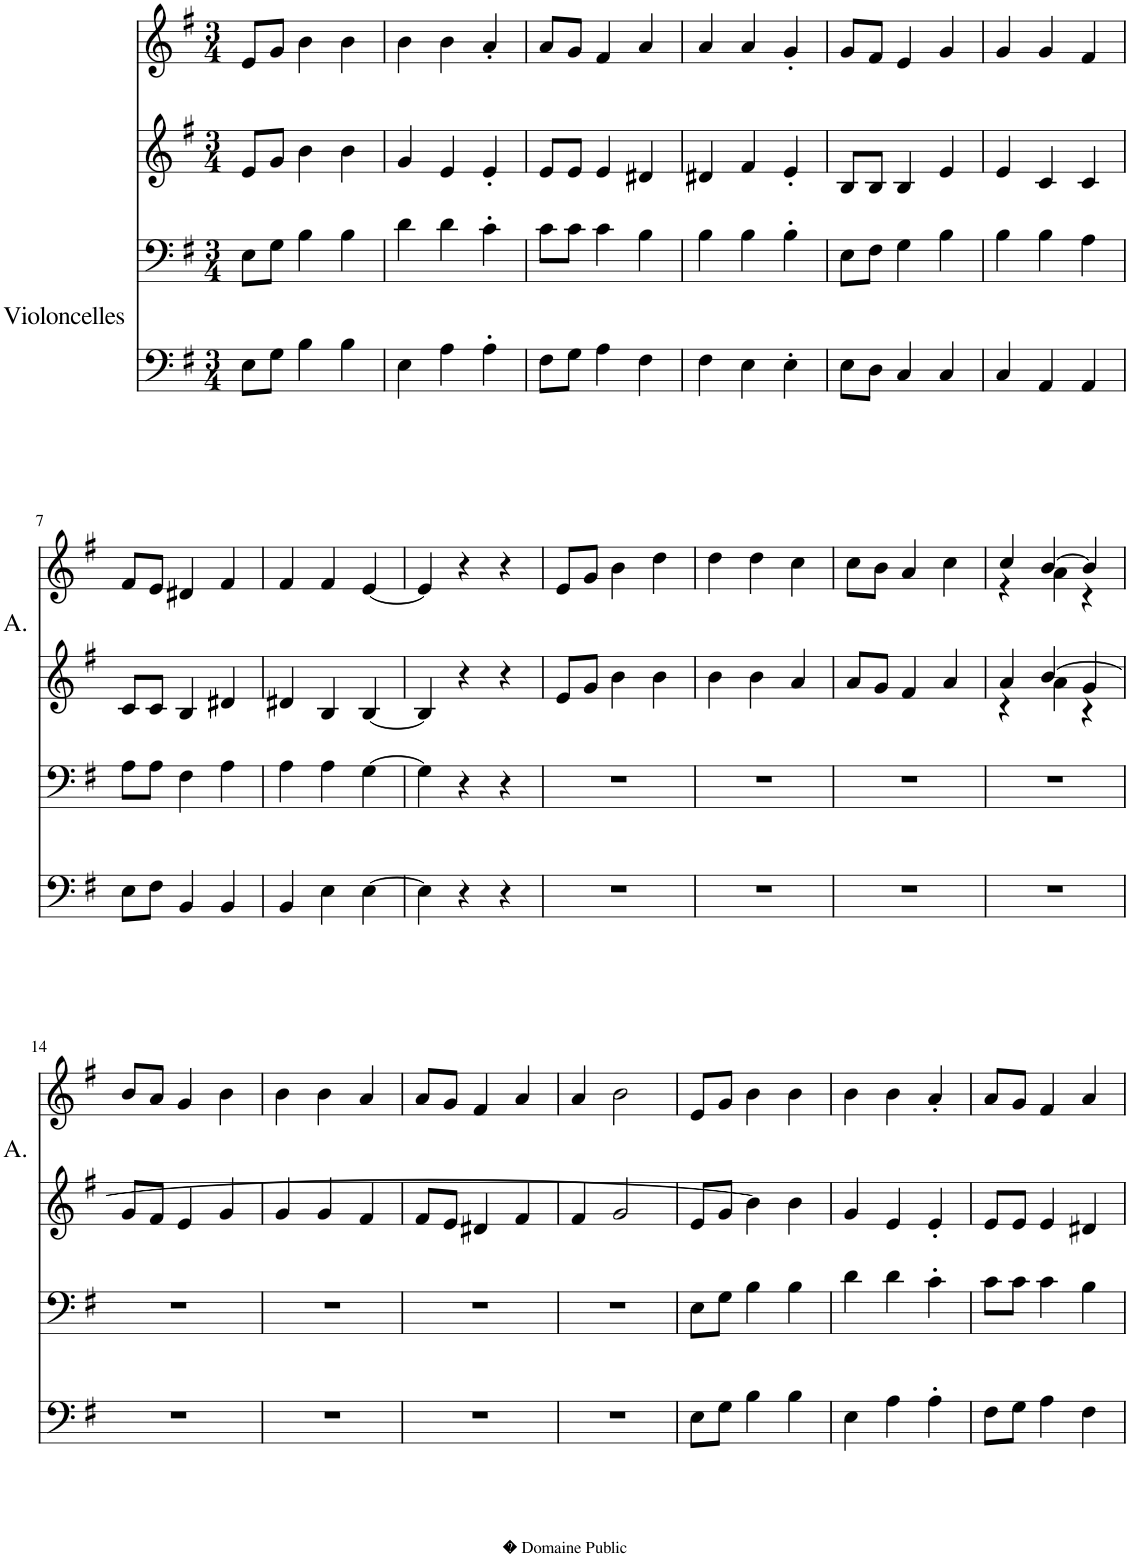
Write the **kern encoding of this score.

**kern	**kern	**kern	**kern
*part2	*part2	*part1	*part1
*staff4	*staff3	*staff2	*staff1
*I"Violoncelles	*	*I"Violons, Comme un souffle fragile	*
*I'Vc	*	*	*
*clefF4	*clefF4	*clefG2	*clefG2
*k[f#]	*k[f#]	*k[f#]	*k[f#]
*M3/4	*M3/4	*M3/4	*M3/4
=1	=1	=1	=1
8E\L	8E\L	8e/L	8e/L
8G\J	8G\J	8g/J	8g/J
4B\	4B\	4b\	4b\
4B\	4B\	4b\	4b\
=2	=2	=2	=2
4E\	4d\	4g/	4b\
4A\	4d\	4e/	4b\
4A'\	4c'\	4e'/	4a'/
=3	=3	=3	=3
8F#\L	8c\L	8e/L	8a/L
8G\J	8c\J	8e/J	8g/J
4A\	4c\	4e/	4f#/
4F#\	4B\	4d#X/	4a/
=4	=4	=4	=4
4F#\	4B\	4d#X/	4a/
4E\	4B\	4f#/	4a/
4E'\	4B'\	4e'/	4g'/
=5	=5	=5	=5
8E\L	8E\L	8B/L	8g/L
8D\J	8F#\J	8B/J	8f#/J
4C/	4G\	4B/	4e/
4C/	4B\	4e/	4g/
=6	=6	=6	=6
4C/	4B\	4e/	4g/
4AA/	4B\	4c/	4g/
4AA/	4A\	4c/	4f#/
!!LO:LB:g=z
=7	=7	=7	=7
8E\L	8A\L	8c/L	8f#/L
8F#\J	8A\J	8c/J	8e/J
4BB/	4F#\	4B/	4d#X/
4BB/	4A\	4d#X/	4f#/
=8	=8	=8	=8
4BB/	4A\	4d#X/	4f#/
4E\	4A\	4B/	4f#/
[4E\	[4G\	[4B/	[4e/
=9	=9	=9	=9
4E\]	4G\]	4B/]	4e/]
4r	4r	4r	4r
4r	4r	4r	4r
=10	=10	=10	=10
2.r	2.r	8e/L	8e/L
.	.	8g/J	8g/J
.	.	4b\	4b\
.	.	4b\	4dd\
=11	=11	=11	=11
2.r	2.r	4b\	4dd\
.	.	4b\	4dd\
.	.	4a/	4cc\
=12	=12	=12	=12
2.r	2.r	8a/L	8cc\L
.	.	8g/J	8b\J
.	.	4f#/	4a/
.	.	4a/	4cc\
=13	=13	=13	=13
*	*	*^	*^
2.r	2.r	4a/	4r	4cc/	4r
.	.	[4b/	4a\	[4b/	4a\
.	.	4g/	4r	4b/]	4r
*	*	*v	*v	*	*
*	*	*	*v	*v
!!LO:LB:g=z
=14	=14	=14	=14
2.r	2.r	8g/L	8b/L
.	.	8f#/J	8a/J
.	.	4e/	4g/
.	.	4g/	4b\
=15	=15	=15	=15
2.r	2.r	4g/	4b\
.	.	4g/	4b\
.	.	4f#/	4a/
=16	=16	=16	=16
2.r	2.r	8f#/L	8a/L
.	.	8e/J	8g/J
.	.	4d#X/	4f#/
.	.	4f#/	4a/
=17	=17	=17	=17
2.r	2.r	4f#/	4a/
.	.	2g/	2b\
=18	=18	=18	=18
8E\L	8E\L	8e/L	8e/L
8G\J	8G\J	8g/J	8g/J
4B\	4B\	4b\]	4b\
4B\	4B\	4b\	4b\
=19	=19	=19	=19
4E\	4d\	4g/	4b\
4A\	4d\	4e/	4b\
4A'\	4c'\	4e'/	4a'/
=20	=20	=20	=20
8F#\L	8c\L	8e/L	8a/L
8G\J	8c\J	8e/J	8g/J
4A\	4c\	4e/	4f#/
4F#\	4B\	4d#X/	4a/
=	=	=	=
*-	*-	*-	*-
